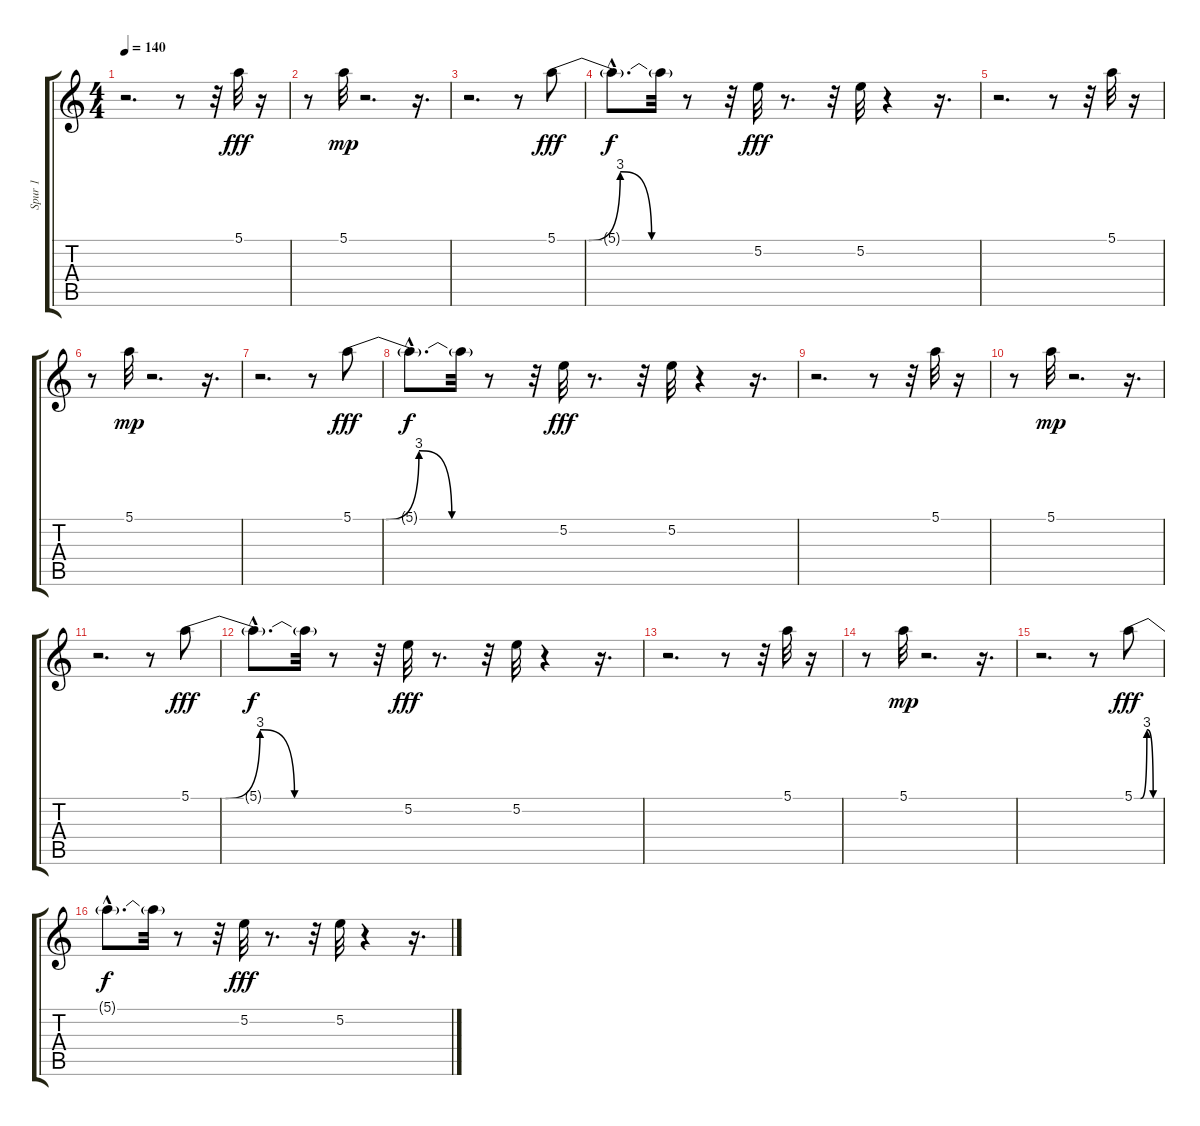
\track ("Spur 1" "Spur 1") {instrument acousticguitarnylon}
\staff {score tabs}
\tuning (E4 B3 G3 D3 A2 E2) {hide}
\ts (4 4)
\tempo 140
\clef g2
\ks c
r.2{d dy fff instrument acousticguitarnylon} r.8 r.32 5.1.32 r.16 |
r.8 5.1.32{dy mp} r.2{d} r.16{d} |
r.2{d} r.8 5.1{be (custom 0 0 15 0 30 12 45 0 60 0)}.8{dy fff} |
5.1{hac t}.8{d dy f} 5.1{t}.32 r.8 r.32 5.2.32{dy fff} r.8{d} r.32 5.2.32 r.4 r.16{d} |
r.2{d} r.8 r.32 5.1.32 r.16 |
r.8 5.1.32{dy mp} r.2{d} r.16{d} |
r.2{d} r.8 5.1{be (custom 0 0 15 0 30 12 45 0 60 0)}.8{dy fff} |
5.1{hac t}.8{d dy f} 5.1{t}.32 r.8 r.32 5.2.32{dy fff} r.8{d} r.32 5.2.32 r.4 r.16{d} |
r.2{d} r.8 r.32 5.1.32 r.16 |
r.8 5.1.32{dy mp} r.2{d} r.16{d} |
r.2{d} r.8 5.1{be (custom 0 0 15 0 30 12 45 0 60 0)}.8{dy fff} |
5.1{hac t}.8{d dy f} 5.1{t}.32 r.8 r.32 5.2.32{dy fff} r.8{d} r.32 5.2.32 r.4 r.16{d} |
r.2{d} r.8 r.32 5.1.32 r.16 |
r.8 5.1.32{dy mp} r.2{d} r.16{d} |
r.2{d} r.8 5.1{be (custom 0 0 15 0 30 12 45 0 60 0)}.8{dy fff} |
5.1{hac t}.8{d dy f} 5.1{t}.32 r.8 r.32 5.2.32{dy fff} r.8{d} r.32 5.2.32 r.4 r.16{d}
